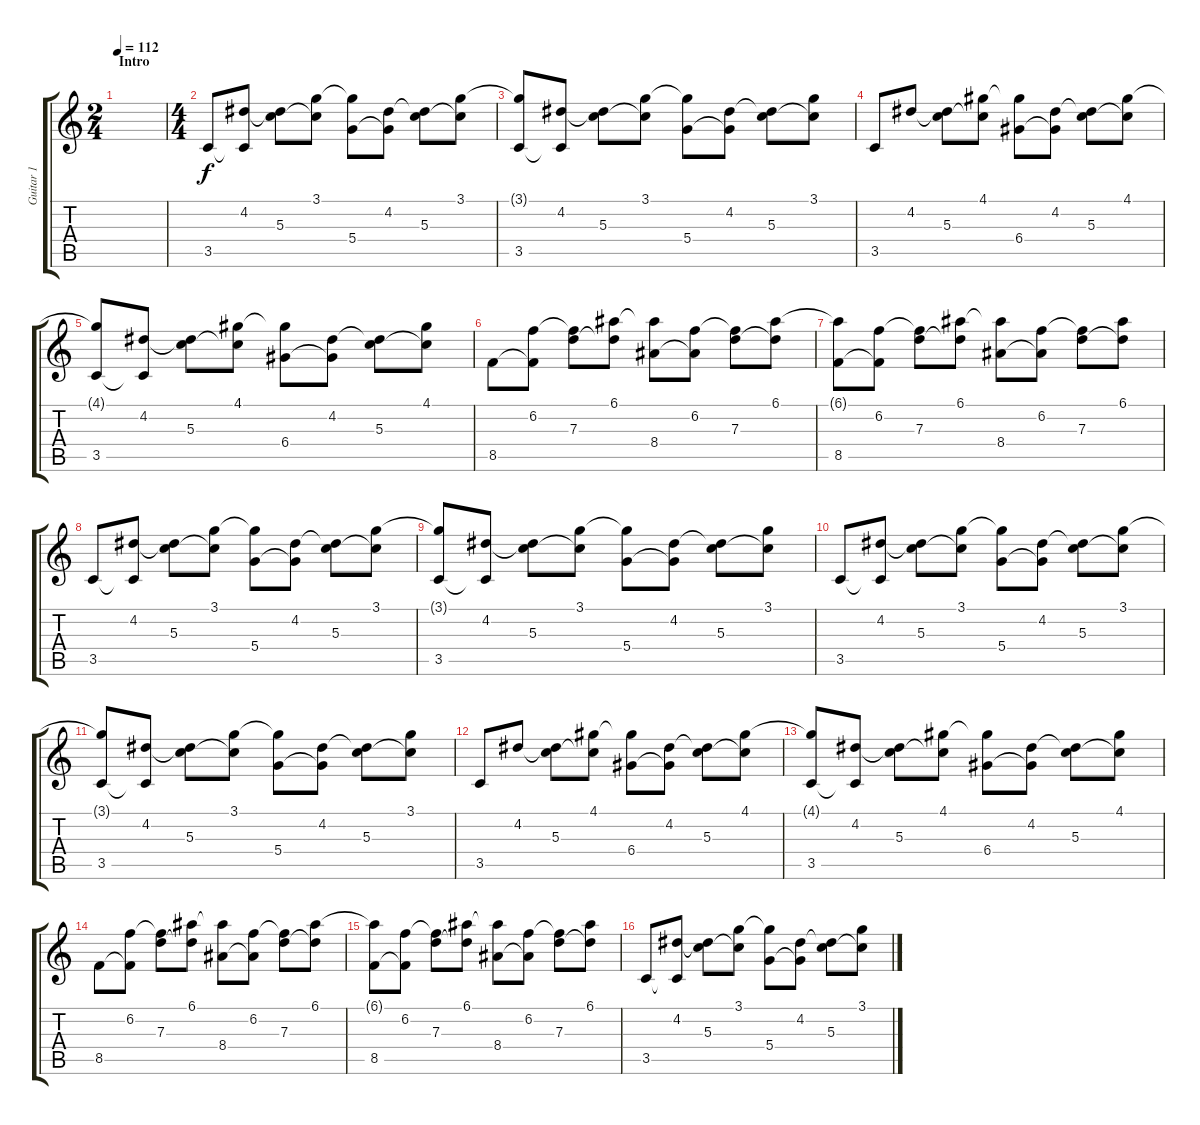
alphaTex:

\track ("Guitar 1" "Guitar 1") {instrument acousticguitarsteel}
\staff {score tabs}
\tuning (E4 B3 G3 D3 A2 E2) {hide}
\ts (2 4)
\section ("" "Intro")
\tempo 112
\clef g2
\ks c
|
\ts (4 4)
3.5.8 (4.2 3.5{t}).8 (4.2{t} 5.3).8 (3.1 5.3{t}).8 (3.1{t} 5.4).8 (4.2 5.4{t}).8 (4.2{t} 5.3).8 (3.1 5.3{t}).8 |
(3.1{t} 3.5).8 (4.2 3.5{t}).8 (4.2{t} 5.3).8 (3.1 5.3{t}).8 (3.1{t} 5.4).8 (4.2 5.4{t}).8 (4.2{t} 5.3).8 (3.1 5.3{t}).8 |
3.5.8 4.2.8 (4.2{t} 5.3).8 (4.1 5.3{t}).8 (4.1{t} 6.4).8 (4.2 6.4{t}).8 (4.2{t} 5.3).8 (4.1 5.3{t}).8 |
(4.1{t} 3.5).8 (4.2 3.5{t}).8 (4.2{t} 5.3).8 (4.1 5.3{t}).8 (4.1{t} 6.4).8 (4.2 6.4{t}).8 (4.2{t} 5.3).8 (4.1 5.3{t}).8 |
8.5.8 (6.2 8.5{t}).8 (6.2{t} 7.3).8 (6.1 7.3{t}).8 (6.1{t} 8.4).8 (6.2 8.4{t}).8 (6.2{t} 7.3).8 (6.1 7.3{t}).8 |
(6.1{t} 8.5).8 (6.2 8.5{t}).8 (6.2{t} 7.3).8 (6.1 7.3{t}).8 (6.1{t} 8.4).8 (6.2 8.4{t}).8 (6.2{t} 7.3).8 (6.1 7.3{t}).8 |
3.5.8 (4.2 3.5{t}).8 (4.2{t} 5.3).8 (3.1 5.3{t}).8 (3.1{t} 5.4).8 (4.2 5.4{t}).8 (4.2{t} 5.3).8 (3.1 5.3{t}).8 |
(3.1{t} 3.5).8 (4.2 3.5{t}).8 (4.2{t} 5.3).8 (3.1 5.3{t}).8 (3.1{t} 5.4).8 (4.2 5.4{t}).8 (4.2{t} 5.3).8 (3.1 5.3{t}).8 |
3.5.8 (4.2 3.5{t}).8 (4.2{t} 5.3).8 (3.1 5.3{t}).8 (3.1{t} 5.4).8 (4.2 5.4{t}).8 (4.2{t} 5.3).8 (3.1 5.3{t}).8 |
(3.1{t} 3.5).8 (4.2 3.5{t}).8 (4.2{t} 5.3).8 (3.1 5.3{t}).8 (3.1{t} 5.4).8 (4.2 5.4{t}).8 (4.2{t} 5.3).8 (3.1 5.3{t}).8 |
3.5.8 4.2.8 (4.2{t} 5.3).8 (4.1 5.3{t}).8 (4.1{t} 6.4).8 (4.2 6.4{t}).8 (4.2{t} 5.3).8 (4.1 5.3{t}).8 |
(4.1{t} 3.5).8 (4.2 3.5{t}).8 (4.2{t} 5.3).8 (4.1 5.3{t}).8 (4.1{t} 6.4).8 (4.2 6.4{t}).8 (4.2{t} 5.3).8 (4.1 5.3{t}).8 |
8.5.8 (6.2 8.5{t}).8 (6.2{t} 7.3).8 (6.1 7.3{t}).8 (6.1{t} 8.4).8 (6.2 8.4{t}).8 (6.2{t} 7.3).8 (6.1 7.3{t}).8 |
(6.1{t} 8.5).8 (6.2 8.5{t}).8 (6.2{t} 7.3).8 (6.1 7.3{t}).8 (6.1{t} 8.4).8 (6.2 8.4{t}).8 (6.2{t} 7.3).8 (6.1 7.3{t}).8 |
3.5.8 (4.2 3.5{t}).8 (4.2{t} 5.3).8 (3.1 5.3{t}).8 (3.1{t} 5.4).8 (4.2 5.4{t}).8 (4.2{t} 5.3).8 (3.1 5.3{t}).8
